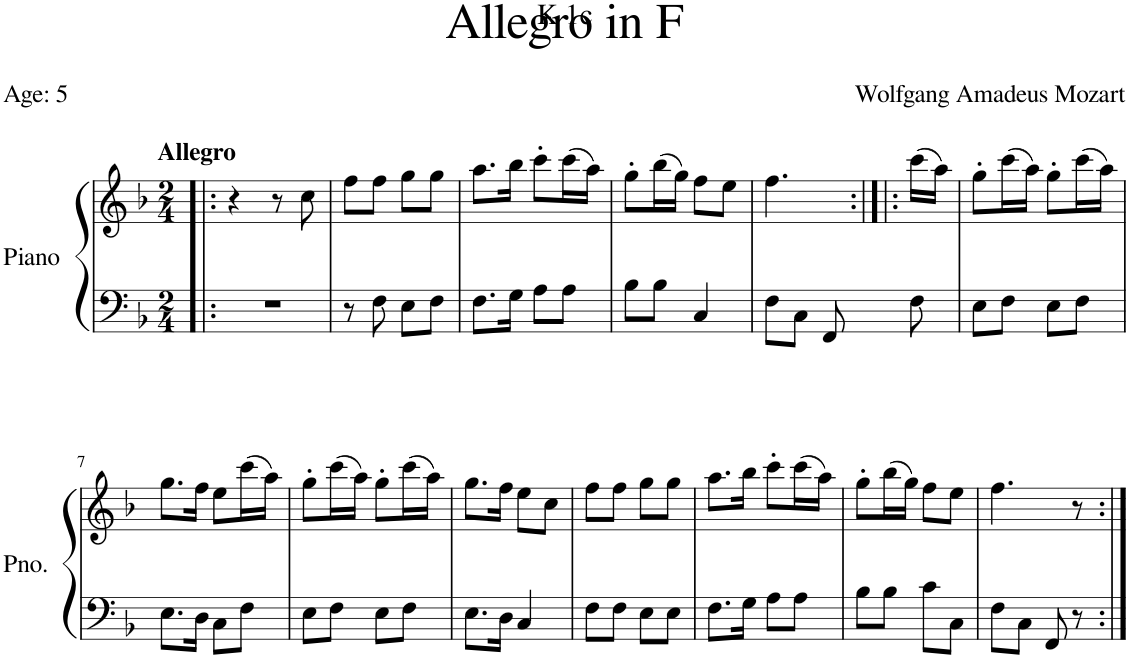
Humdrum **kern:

**kern	**kern
*part1	*part1
*staff2	*staff1
*I"Piano	*
*I'Pno.	*
*clefF4	*clefG2
*k[b-]	*k[b-]
*M2/4	*M2/4
=1!|:	=1!|:
!	!LO:TX:a:B:t=Allegro
2r	4r
.	8r
.	8cc\
=2	=2
8r	8ff\L
8F\	8ff\J
8E\L	8gg\L
8F\J	8gg\J
=3	=3
8.F\L	8.aa\L
16G\Jk	16bb-\Jk
8A\L	8ccc'\L
8A\J	(16ccc\L
.	16aa\JJ)
=4	=4
8B-\L	8gg'\L
8B-\J	(16bb-\L
.	16gg\JJ)
4C/	8ff\L
.	8ee\J
==5	==5
8F\L	4.ff\
8C\J	.
8FF/	.
8F\	(16ccc\LL
.	16aa\JJ)
=6	=6
8E\L	8gg'\L
8F\J	(16ccc\L
.	16aa\JJ)
8E\L	8gg'\L
8F\J	(16ccc\L
.	16aa\JJ)
!!LO:LB:g=z
=7	=7
8.E\L	8.gg\L
16D\Jk	16ff\Jk
8C\L	8ee\L
8F\J	(16ccc\L
.	16aa\JJ)
=8	=8
8E\L	8gg'\L
8F\J	(16ccc\L
.	16aa\JJ)
8E\L	8gg'\L
8F\J	(16ccc\L
.	16aa\JJ)
=9	=9
8.E\L	8.gg\L
16D\Jk	16ff\Jk
4C/	8ee\L
.	8cc\J
=10	=10
8F\L	8ff\L
8F\J	8ff\J
8E\L	8gg\L
8E\J	8gg\J
=11	=11
8.F\L	8.aa\L
16G\Jk	16bb-\Jk
8A\L	8ccc'\L
8A\J	(16ccc\L
.	16aa\JJ)
=12	=12
8B-\L	8gg'\L
8B-\J	(16bb-\L
.	16gg\JJ)
8c\L	8ff\L
8C\J	8ee\J
=13	=13
8F\L	4.ff\
8C\J	.
8FF/	.
8r	8r
=:|!	=:|!
*-	*-
